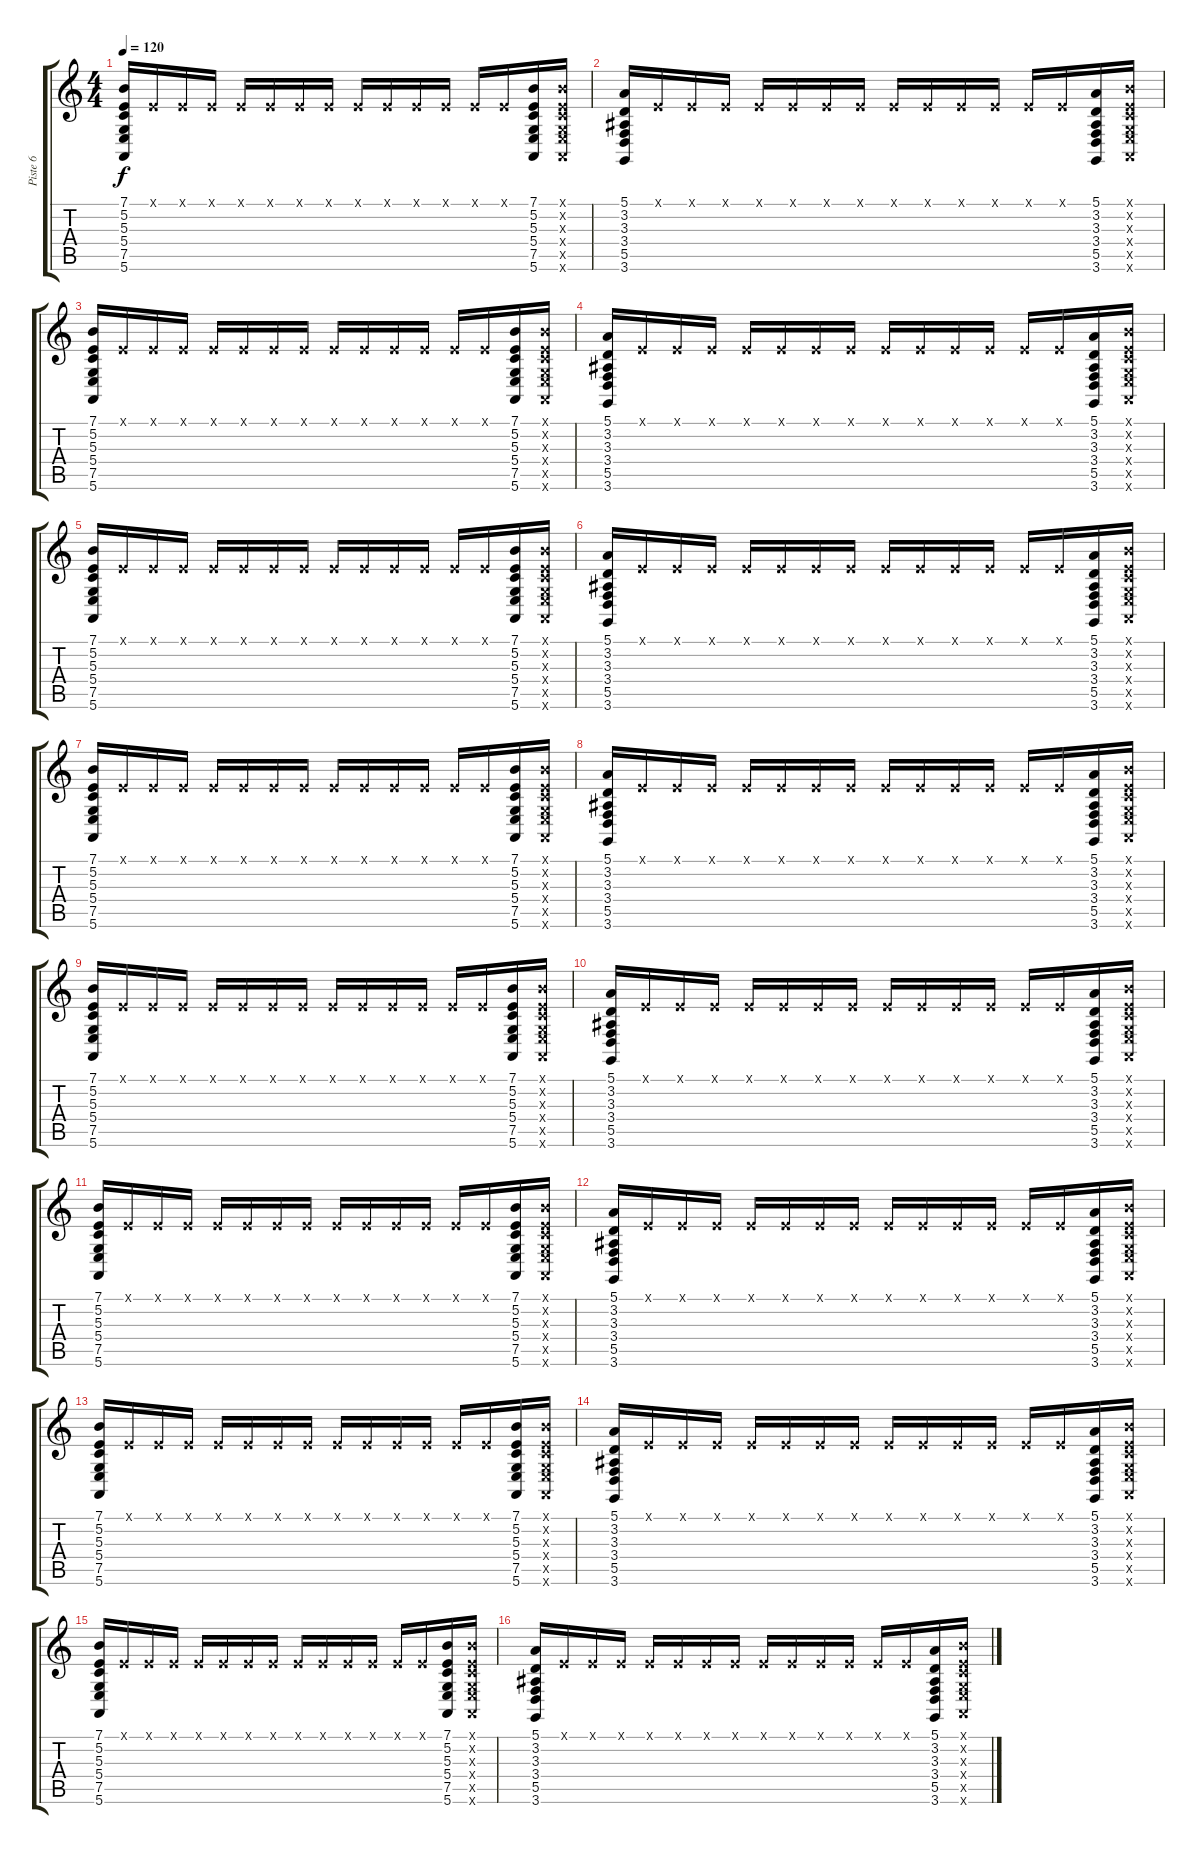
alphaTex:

\track ("Piste 6" "Piste 6") {instrument brasssection}
\staff {score tabs}
\tuning (E4 B3 G3 D3 A2 E2) {hide}
\ts (4 4)
\tempo 120
\clef g2
\ks c
(7.1 5.2 5.3 5.4 7.5 5.6).16{dy f} 0.1{x}.16 0.1{x}.16 0.1{x}.16 0.1{x}.16 0.1{x}.16 0.1{x}.16 0.1{x}.16 0.1{x}.16 0.1{x}.16 0.1{x}.16 0.1{x}.16 0.1{x}.16 0.1{x}.16 (7.1 5.2 5.3 5.4 7.5 5.6).16 (7.1{x} 5.2{x} 5.3{x} 5.4{x} 7.5{x} 5.6{x}).16 |
(5.1 3.2 3.3 3.4 5.5 3.6).16 0.1{x}.16 0.1{x}.16 0.1{x}.16 0.1{x}.16 0.1{x}.16 0.1{x}.16 0.1{x}.16 0.1{x}.16 0.1{x}.16 0.1{x}.16 0.1{x}.16 0.1{x}.16 0.1{x}.16 (5.1 3.2 3.3 3.4 5.5 3.6).16 (7.1{x} 5.2{x} 5.3{x} 5.4{x} 7.5{x} 5.6{x}).16 |
(7.1 5.2 5.3 5.4 7.5 5.6).16 0.1{x}.16 0.1{x}.16 0.1{x}.16 0.1{x}.16 0.1{x}.16 0.1{x}.16 0.1{x}.16 0.1{x}.16 0.1{x}.16 0.1{x}.16 0.1{x}.16 0.1{x}.16 0.1{x}.16 (7.1 5.2 5.3 5.4 7.5 5.6).16 (7.1{x} 5.2{x} 5.3{x} 5.4{x} 7.5{x} 5.6{x}).16 |
(5.1 3.2 3.3 3.4 5.5 3.6).16 0.1{x}.16 0.1{x}.16 0.1{x}.16 0.1{x}.16 0.1{x}.16 0.1{x}.16 0.1{x}.16 0.1{x}.16 0.1{x}.16 0.1{x}.16 0.1{x}.16 0.1{x}.16 0.1{x}.16 (5.1 3.2 3.3 3.4 5.5 3.6).16 (7.1{x} 5.2{x} 5.3{x} 5.4{x} 7.5{x} 5.6{x}).16 |
(7.1 5.2 5.3 5.4 7.5 5.6).16 0.1{x}.16 0.1{x}.16 0.1{x}.16 0.1{x}.16 0.1{x}.16 0.1{x}.16 0.1{x}.16 0.1{x}.16 0.1{x}.16 0.1{x}.16 0.1{x}.16 0.1{x}.16 0.1{x}.16 (7.1 5.2 5.3 5.4 7.5 5.6).16 (7.1{x} 5.2{x} 5.3{x} 5.4{x} 7.5{x} 5.6{x}).16 |
(5.1 3.2 3.3 3.4 5.5 3.6).16 0.1{x}.16 0.1{x}.16 0.1{x}.16 0.1{x}.16 0.1{x}.16 0.1{x}.16 0.1{x}.16 0.1{x}.16 0.1{x}.16 0.1{x}.16 0.1{x}.16 0.1{x}.16 0.1{x}.16 (5.1 3.2 3.3 3.4 5.5 3.6).16 (7.1{x} 5.2{x} 5.3{x} 5.4{x} 7.5{x} 5.6{x}).16 |
(7.1 5.2 5.3 5.4 7.5 5.6).16 0.1{x}.16 0.1{x}.16 0.1{x}.16 0.1{x}.16 0.1{x}.16 0.1{x}.16 0.1{x}.16 0.1{x}.16 0.1{x}.16 0.1{x}.16 0.1{x}.16 0.1{x}.16 0.1{x}.16 (7.1 5.2 5.3 5.4 7.5 5.6).16 (7.1{x} 5.2{x} 5.3{x} 5.4{x} 7.5{x} 5.6{x}).16 |
(5.1 3.2 3.3 3.4 5.5 3.6).16 0.1{x}.16 0.1{x}.16 0.1{x}.16 0.1{x}.16 0.1{x}.16 0.1{x}.16 0.1{x}.16 0.1{x}.16 0.1{x}.16 0.1{x}.16 0.1{x}.16 0.1{x}.16 0.1{x}.16 (5.1 3.2 3.3 3.4 5.5 3.6).16 (7.1{x} 5.2{x} 5.3{x} 5.4{x} 7.5{x} 5.6{x}).16 |
(7.1 5.2 5.3 5.4 7.5 5.6).16 0.1{x}.16 0.1{x}.16 0.1{x}.16 0.1{x}.16 0.1{x}.16 0.1{x}.16 0.1{x}.16 0.1{x}.16 0.1{x}.16 0.1{x}.16 0.1{x}.16 0.1{x}.16 0.1{x}.16 (7.1 5.2 5.3 5.4 7.5 5.6).16 (7.1{x} 5.2{x} 5.3{x} 5.4{x} 7.5{x} 5.6{x}).16 |
(5.1 3.2 3.3 3.4 5.5 3.6).16 0.1{x}.16 0.1{x}.16 0.1{x}.16 0.1{x}.16 0.1{x}.16 0.1{x}.16 0.1{x}.16 0.1{x}.16 0.1{x}.16 0.1{x}.16 0.1{x}.16 0.1{x}.16 0.1{x}.16 (5.1 3.2 3.3 3.4 5.5 3.6).16 (7.1{x} 5.2{x} 5.3{x} 5.4{x} 7.5{x} 5.6{x}).16 |
(7.1 5.2 5.3 5.4 7.5 5.6).16 0.1{x}.16 0.1{x}.16 0.1{x}.16 0.1{x}.16 0.1{x}.16 0.1{x}.16 0.1{x}.16 0.1{x}.16 0.1{x}.16 0.1{x}.16 0.1{x}.16 0.1{x}.16 0.1{x}.16 (7.1 5.2 5.3 5.4 7.5 5.6).16 (7.1{x} 5.2{x} 5.3{x} 5.4{x} 7.5{x} 5.6{x}).16 |
(5.1 3.2 3.3 3.4 5.5 3.6).16 0.1{x}.16 0.1{x}.16 0.1{x}.16 0.1{x}.16 0.1{x}.16 0.1{x}.16 0.1{x}.16 0.1{x}.16 0.1{x}.16 0.1{x}.16 0.1{x}.16 0.1{x}.16 0.1{x}.16 (5.1 3.2 3.3 3.4 5.5 3.6).16 (7.1{x} 5.2{x} 5.3{x} 5.4{x} 7.5{x} 5.6{x}).16 |
(7.1 5.2 5.3 5.4 7.5 5.6).16 0.1{x}.16 0.1{x}.16 0.1{x}.16 0.1{x}.16 0.1{x}.16 0.1{x}.16 0.1{x}.16 0.1{x}.16 0.1{x}.16 0.1{x}.16 0.1{x}.16 0.1{x}.16 0.1{x}.16 (7.1 5.2 5.3 5.4 7.5 5.6).16 (7.1{x} 5.2{x} 5.3{x} 5.4{x} 7.5{x} 5.6{x}).16 |
(5.1 3.2 3.3 3.4 5.5 3.6).16 0.1{x}.16 0.1{x}.16 0.1{x}.16 0.1{x}.16 0.1{x}.16 0.1{x}.16 0.1{x}.16 0.1{x}.16 0.1{x}.16 0.1{x}.16 0.1{x}.16 0.1{x}.16 0.1{x}.16 (5.1 3.2 3.3 3.4 5.5 3.6).16 (7.1{x} 5.2{x} 5.3{x} 5.4{x} 7.5{x} 5.6{x}).16 |
(7.1 5.2 5.3 5.4 7.5 5.6).16 0.1{x}.16 0.1{x}.16 0.1{x}.16 0.1{x}.16 0.1{x}.16 0.1{x}.16 0.1{x}.16 0.1{x}.16 0.1{x}.16 0.1{x}.16 0.1{x}.16 0.1{x}.16 0.1{x}.16 (7.1 5.2 5.3 5.4 7.5 5.6).16 (7.1{x} 5.2{x} 5.3{x} 5.4{x} 7.5{x} 5.6{x}).16 |
(5.1 3.2 3.3 3.4 5.5 3.6).16 0.1{x}.16 0.1{x}.16 0.1{x}.16 0.1{x}.16 0.1{x}.16 0.1{x}.16 0.1{x}.16 0.1{x}.16 0.1{x}.16 0.1{x}.16 0.1{x}.16 0.1{x}.16 0.1{x}.16 (5.1 3.2 3.3 3.4 5.5 3.6).16 (7.1{x} 5.2{x} 5.3{x} 5.4{x} 7.5{x} 5.6{x}).16
